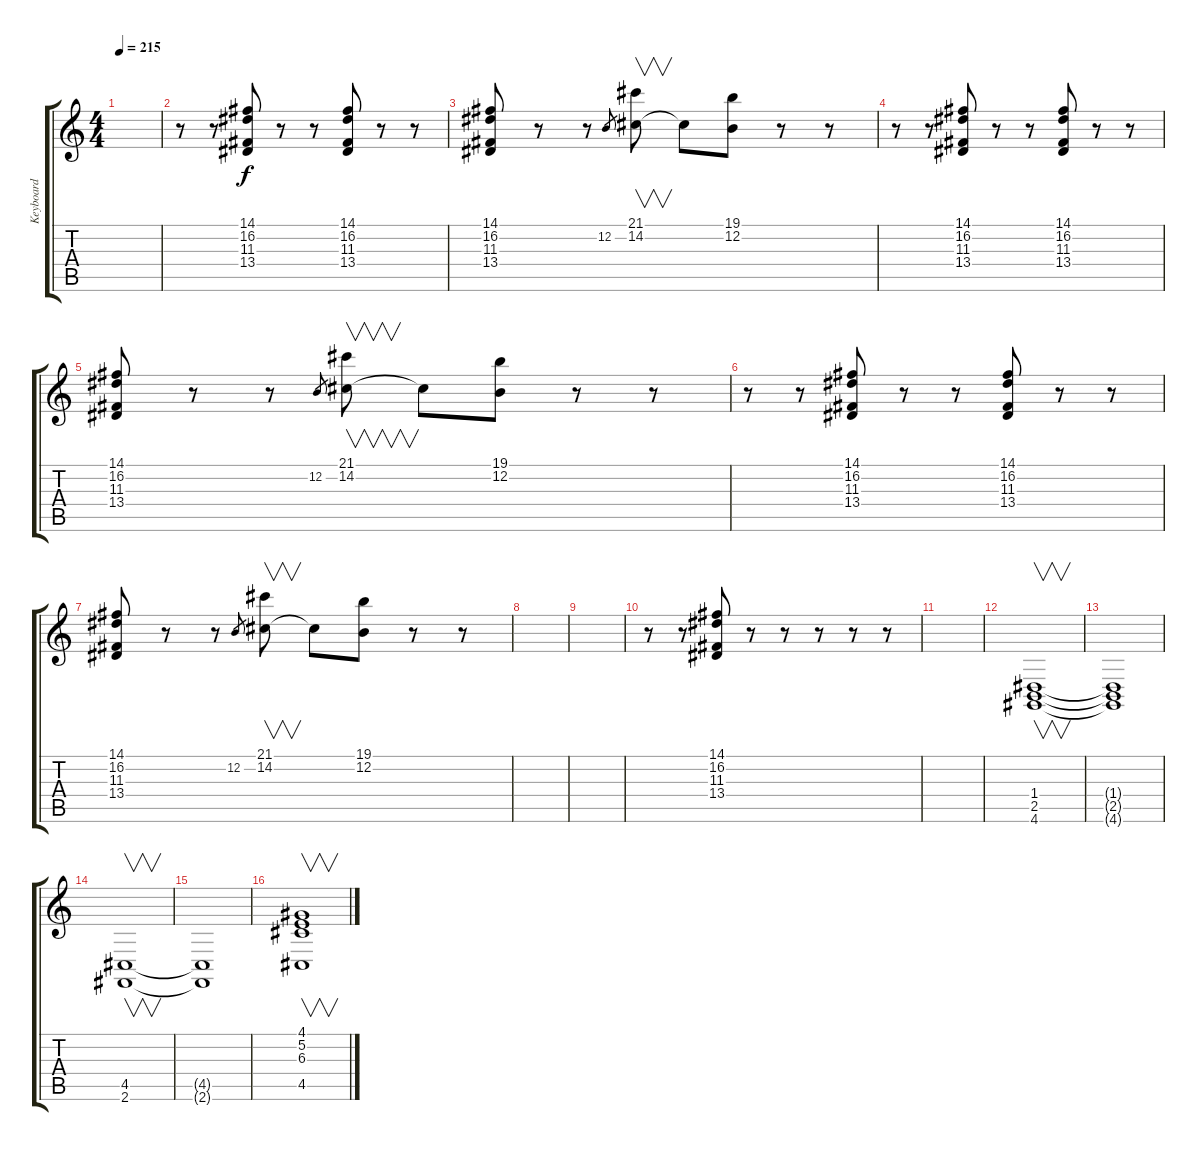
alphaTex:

\track ("Keyboard" "Keyboard") {instrument lead2sawtooth}
\staff {score tabs}
\tuning (E4 B3 G3 D3 A2 E2) {hide}
\ts (4 4)
\tempo 215
\clef g2
\ks c
|
r.8 r.8 (14.1 16.2 11.3 13.4).8 r.8 r.8 (14.1 16.2 11.3 13.4).8 r.8 r.8 |
(14.1 16.2 11.3 13.4).8 r.8 r.8 12.2.8{gr} (21.1 14.2).8{v} 14.2{t}.8 (19.1 12.2).8 r.8 r.8 |
r.8 r.8 (14.1 16.2 11.3 13.4).8 r.8 r.8 (14.1 16.2 11.3 13.4).8 r.8 r.8 |
(14.1 16.2 11.3 13.4).8 r.8 r.8 12.2.8{gr} (21.1 14.2).8{v} 14.2{t}.8 (19.1 12.2).8 r.8 r.8 |
r.8 r.8 (14.1 16.2 11.3 13.4).8 r.8 r.8 (14.1 16.2 11.3 13.4).8 r.8 r.8 |
(14.1 16.2 11.3 13.4).8 r.8 r.8 12.2.8{gr} (21.1 14.2).8{v} 14.2{t}.8 (19.1 12.2).8 r.8 r.8 |
|
|
r.8 r.8 (14.1 16.2 11.3 13.4).8 r.8 r.8 r.8 r.8 r.8 |
|
(1.4 2.5 4.6).1{v instrument electricguitarjazz} |
(1.4{t} 2.5{t} 4.6{t}).1 |
(4.5 2.6).1{v} |
(4.5{t} 2.6{t}).1 |
(4.1 5.2 6.3 4.5).1{v}
